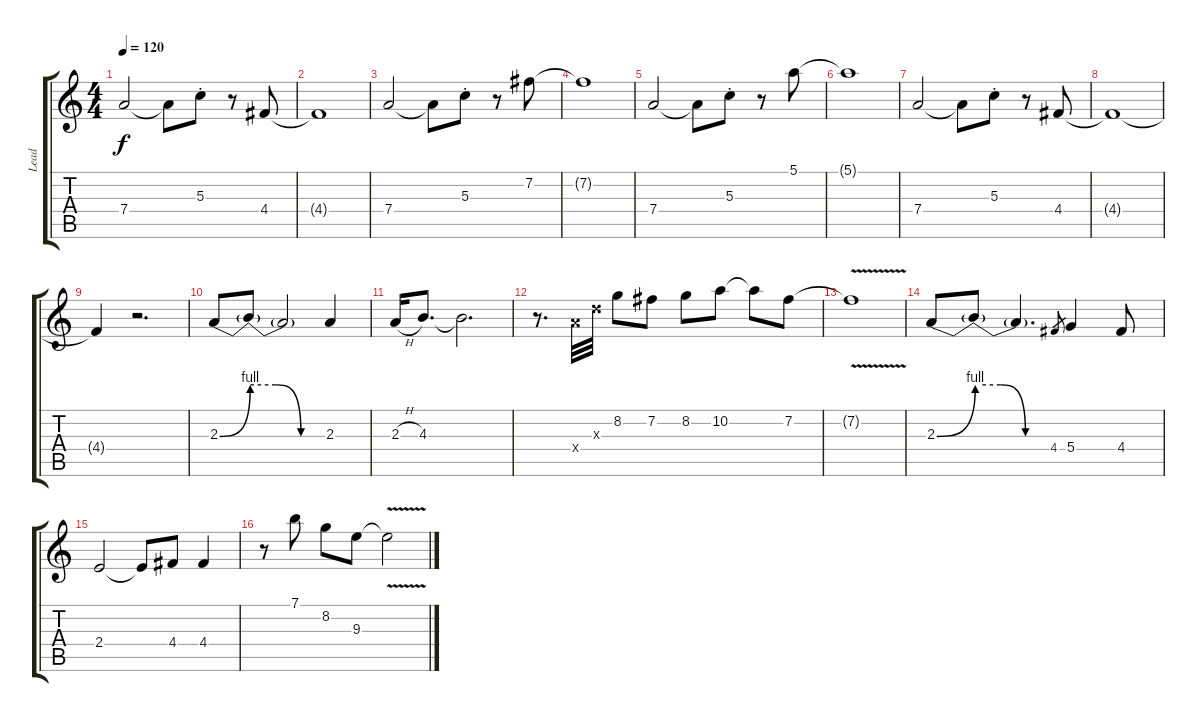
\track ("Lead" "Lead") {instrument overdrivenguitar}
\staff {score tabs}
\tuning (E4 B3 G3 D3 A2 E2) {hide}
\ts (4 4)
\tempo 120
\clef g2
\ks c
7.4.2{dy f} 7.4{t}.8 5.3{st}.8 r.8 4.4.8 |
4.4{t}.1 |
7.4.2 7.4{t}.8 5.3{st}.8 r.8 7.2.8 |
7.2{t}.1 |
7.4.2 7.4{t}.8 5.3{st}.8 r.8 5.1.8 |
5.1{t}.1 |
7.4.2 7.4{t}.8 5.3{st}.8 r.8 4.4.8 |
4.4{t}.1 |
4.4{t}.4 r.2{d} |
2.3{be (bend 0 0 60 4)}.8 2.3{be (custom 0 4 20 4 40 0 60 0) t}.8 2.3{t}.2 2.3.4 |
2.3{h}.16 4.3.8{d} 4.3{t}.2{d} |
r.8{d} 7.4{x}.32 7.3{x}.32 8.2.8 7.2.8 8.2.8 10.2.8 10.2{t}.8 7.2.8 |
7.2{v t}.1 |
2.3{be (bend 0 0 60 4)}.8 2.3{be (custom 0 4 20 4 40 0 60 0) t}.8 2.3{t}.4{d} 4.4.8{gr} 5.4.4 4.4.8 |
2.4.2 2.4{t}.8 4.4.8 4.4.4 |
r.8 7.1.8 8.2.8 9.3.8 9.3{v t}.2
